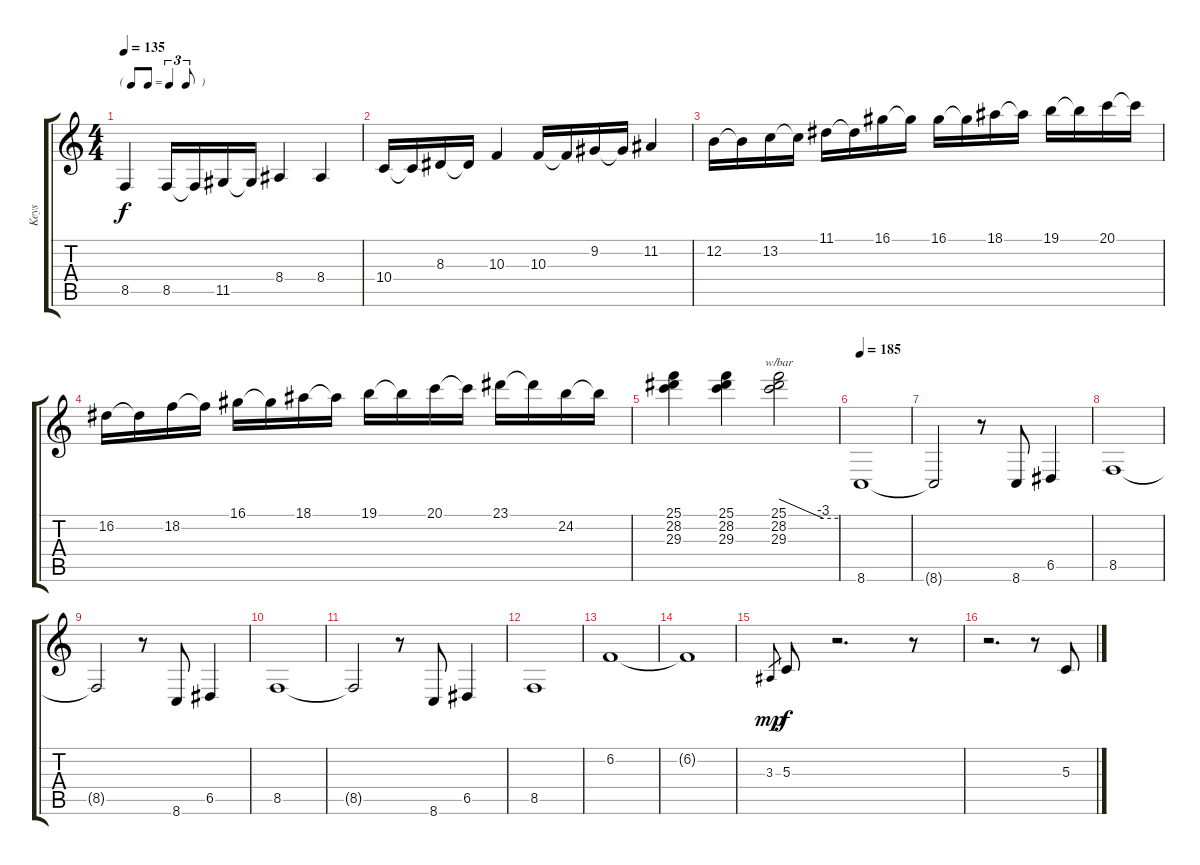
\track ("Keys" "Keys") {instrument drawbarorgan}
\staff {score tabs}
\tuning (E4 B3 G3 D3 A2 E2) {hide}
\ts (4 4)
\tf triplet8th
\tempo 135
\clef g2
\ks c
8.5.4{dy f} 8.5.16 8.5{t}.16 11.5.16 11.5{t}.16 8.4.4 8.4.4 |
10.4.16 10.4{t}.16 8.3.16 8.3{t}.16 10.3.4 10.3.16 10.3{t}.16 9.2.16 9.2{t}.16 11.2.4 |
12.2.16 12.2{t}.16 13.2.16 13.2{t}.16 11.1.16 11.1{t}.16 16.1.16 16.1{t}.16 16.1.16 16.1{t}.16 18.1.16 18.1{t}.16 19.1.16 19.1{t}.16 20.1.16 20.1{t}.16 |
16.2.16 16.2{t}.16 18.2.16 18.2{t}.16 16.1.16 16.1{t}.16 18.1.16 18.1{t}.16 19.1.16 19.1{t}.16 20.1.16 20.1{t}.16 23.1.16 23.1{t}.16 24.2.16 24.2{t}.16 |
(25.1 28.2 29.3).4 (25.1 28.2 29.3).4 (25.1 28.2 29.3).2{tbe (custom default 0 0 45 -12 60 -12)} |
\tempo 185
8.6.1 |
8.6{t}.2 r.8 8.6.8 6.5.4 |
8.5.1 |
8.5{t}.2 r.8 8.6.8 6.5.4 |
8.5.1 |
8.5{t}.2 r.8 8.6.8 6.5.4 |
8.5.1 |
6.2.1 |
6.2{t}.1 |
3.3.8{gr dy mp} 5.3.8{dy f} r.2{d} r.8 |
r.2{d} r.8 5.3.8
